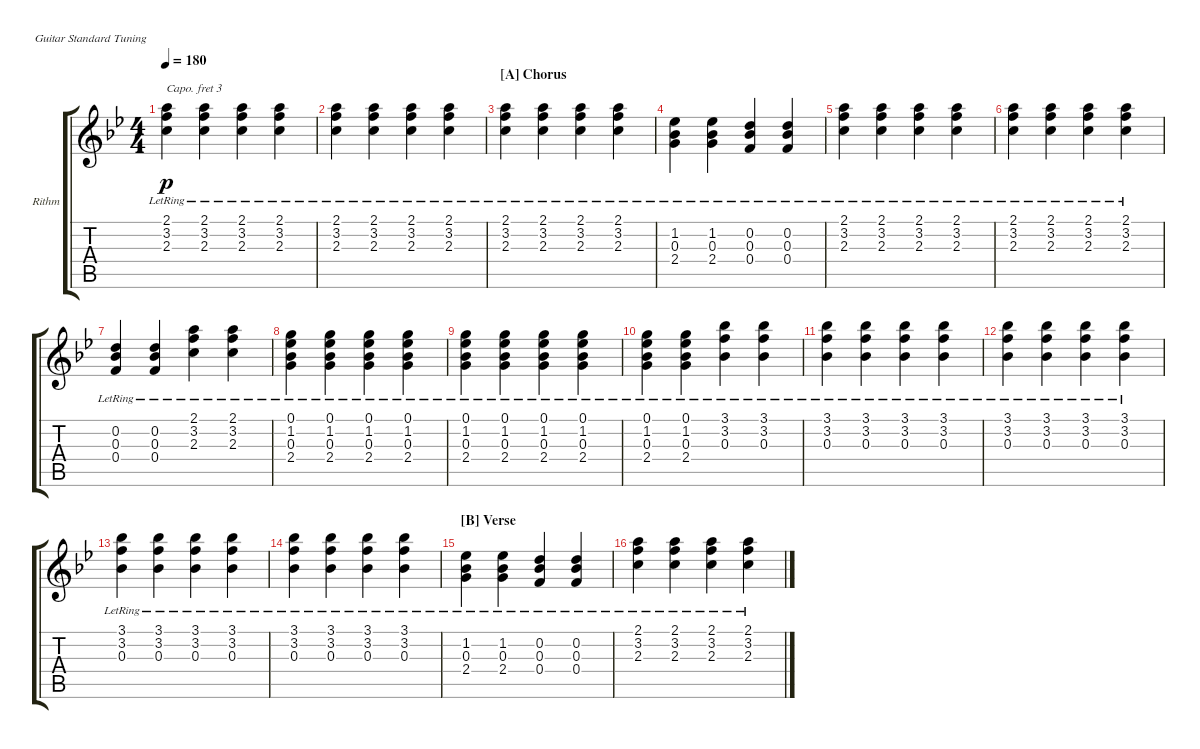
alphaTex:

\defaultSystemsLayout 4
\bracketExtendMode groupsimilarinstruments
\firstSystemTrackNameOrientation horizontal
\otherSystemsTrackNameOrientation horizontal
\track ("Rithym Guitar" "Rithm") {instrument acousticguitarsteel}
\staff {score tabs}
\capo 3
\tuning (E4 B3 G3 D3 A2 E2)
\ts (4 4)
\tempo 180
\clef g2
\ks bb
(2.1{lr} 3.2{lr} 2.3{lr}).4{dy p} (2.1{lr} 3.2{lr} 2.3{lr}).4 (2.1{lr} 3.2{lr} 2.3{lr}).4 (2.1{lr} 3.2{lr} 2.3{lr}).4 |
(2.1{lr} 3.2{lr} 2.3{lr}).4 (2.1{lr} 3.2{lr} 2.3{lr}).4 (2.1{lr} 3.2{lr} 2.3{lr}).4 (2.1{lr} 3.2{lr} 2.3{lr}).4 |
\section ("A" "Chorus")
(2.1{lr} 3.2{lr} 2.3{lr}).4 (2.1{lr} 3.2{lr} 2.3{lr}).4 (2.1{lr} 3.2{lr} 2.3{lr}).4 (2.1{lr} 3.2{lr} 2.3{lr}).4 |
(1.2{lr} 0.3{lr} 2.4{lr}).4 (1.2{lr} 0.3{lr} 2.4{lr}).4 (0.3{lr} 0.2{lr} 0.4{lr}).4 (0.3{lr} 0.2{lr} 0.4{lr}).4 |
(2.1{lr} 3.2{lr} 2.3{lr}).4 (2.1{lr} 3.2{lr} 2.3{lr}).4 (2.1{lr} 3.2{lr} 2.3{lr}).4 (2.1{lr} 3.2{lr} 2.3{lr}).4 |
(2.1{lr} 3.2{lr} 2.3{lr}).4 (2.1{lr} 3.2{lr} 2.3{lr}).4 (2.1{lr} 3.2{lr} 2.3{lr}).4 (2.1{lr} 3.2{lr} 2.3{lr}).4 |
(0.3{lr} 0.2{lr} 0.4{lr}).4 (0.3{lr} 0.2{lr} 0.4{lr}).4 (2.1{lr} 3.2{lr} 2.3{lr}).4 (2.1{lr} 3.2{lr} 2.3{lr}).4 |
(1.2{lr} 0.3{lr} 2.4{lr} 0.1{lr}).4 (1.2{lr} 0.3{lr} 2.4{lr} 0.1{lr}).4 (1.2{lr} 0.3{lr} 2.4{lr} 0.1{lr}).4 (1.2{lr} 0.3{lr} 2.4{lr} 0.1{lr}).4 |
(1.2{lr} 0.3{lr} 2.4{lr} 0.1{lr}).4 (1.2{lr} 0.3{lr} 2.4{lr} 0.1{lr}).4 (1.2{lr} 0.3{lr} 2.4{lr} 0.1{lr}).4 (1.2{lr} 0.3{lr} 2.4{lr} 0.1{lr}).4 |
(1.2{lr} 0.3{lr} 2.4{lr} 0.1{lr}).4 (1.2{lr} 0.3{lr} 2.4{lr} 0.1{lr}).4 (0.3{lr} 3.2{lr} 3.1{lr}).4 (0.3{lr} 3.2{lr} 3.1{lr}).4 |
(0.3{lr} 3.2{lr} 3.1{lr}).4 (0.3{lr} 3.2{lr} 3.1{lr}).4 (0.3{lr} 3.2{lr} 3.1{lr}).4 (0.3{lr} 3.2{lr} 3.1{lr}).4 |
(0.3{lr} 3.2{lr} 3.1{lr}).4 (0.3{lr} 3.2{lr} 3.1{lr}).4 (0.3{lr} 3.2{lr} 3.1{lr}).4 (0.3{lr} 3.2{lr} 3.1{lr}).4 |
(0.3{lr} 3.2{lr} 3.1{lr}).4 (0.3{lr} 3.2{lr} 3.1{lr}).4 (0.3{lr} 3.2{lr} 3.1{lr}).4 (0.3{lr} 3.2{lr} 3.1{lr}).4 |
(0.3{lr} 3.2{lr} 3.1{lr}).4 (0.3{lr} 3.2{lr} 3.1{lr}).4 (0.3{lr} 3.2{lr} 3.1{lr}).4 (0.3{lr} 3.2{lr} 3.1{lr}).4 |
\section ("B" "Verse")
(1.2{lr} 0.3{lr} 2.4{lr}).4 (1.2{lr} 0.3{lr} 2.4{lr}).4 (0.3{lr} 0.2{lr} 0.4{lr}).4 (0.3{lr} 0.2{lr} 0.4{lr}).4 |
(2.1{lr} 3.2{lr} 2.3{lr}).4 (2.1{lr} 3.2{lr} 2.3{lr}).4 (2.1{lr} 3.2{lr} 2.3{lr}).4 (2.1{lr} 3.2{lr} 2.3{lr}).4
